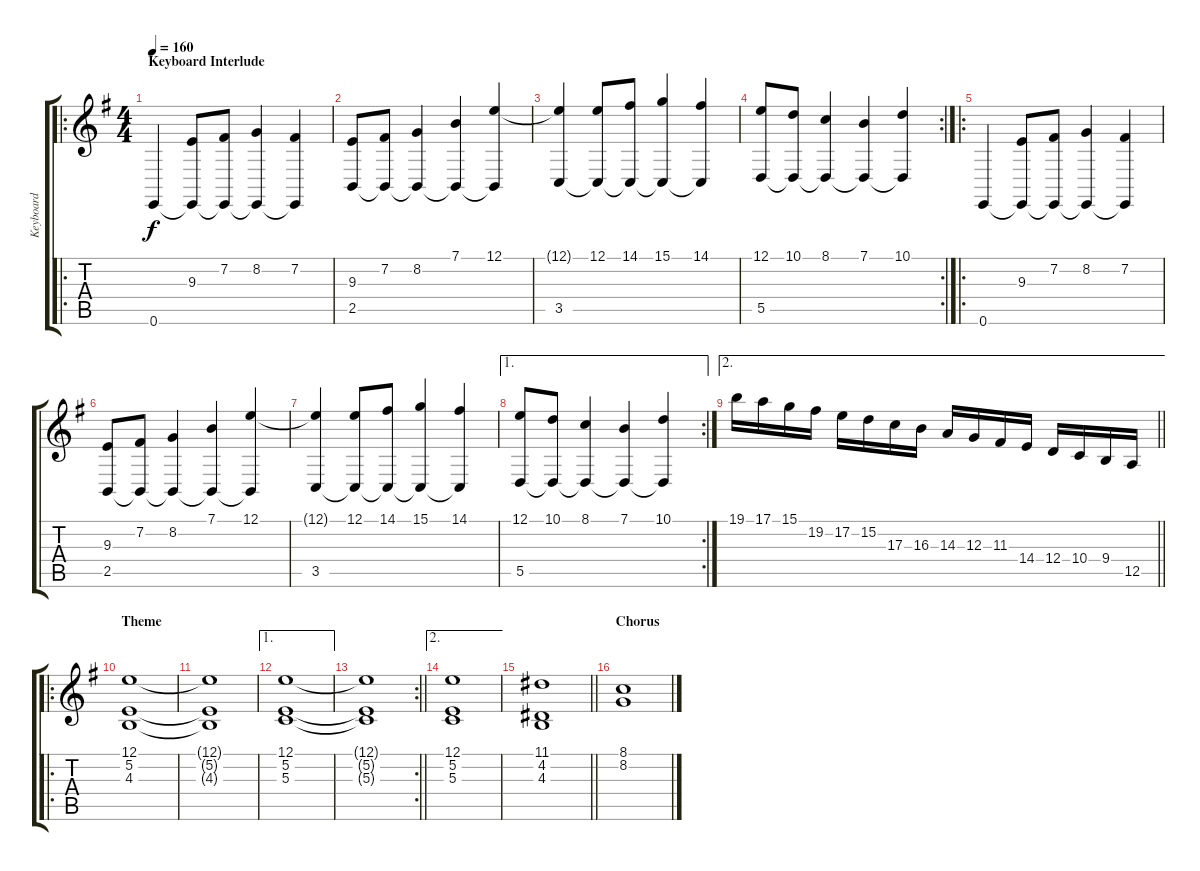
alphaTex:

\track ("Keyboard" "Keyboard") {instrument stringensemble1}
\staff {score tabs}
\tuning (E4 B3 G3 D3 A2 E2) {hide}
\ro
\ts (4 4)
\section ("" "Keyboard Interlude")
\tempo 160
\clef g2
\ks eminor
0.6.4{dy f} (9.3 0.6{t}).8 (7.2 0.6{t}).8 (8.2 0.6{t}).4 (7.2 0.6{t}).4 |
(9.3 2.5).8 (7.2 2.5{t}).8 (8.2 2.5{t}).4 (7.1 2.5{t}).4 (12.1 2.5{t}).4 |
(12.1{t} 3.5).4 (12.1 3.5{t}).8 (14.1 3.5{t}).8 (15.1 3.5{t}).4 (14.1 3.5{t}).4 |
\rc 2
(12.1 5.5).8 (10.1 5.5{t}).8 (8.1 5.5{t}).4 (7.1 5.5{t}).4 (10.1 5.5{t}).4 |
\ro
0.6.4 (9.3 0.6{t}).8 (7.2 0.6{t}).8 (8.2 0.6{t}).4 (7.2 0.6{t}).4 |
(9.3 2.5).8 (7.2 2.5{t}).8 (8.2 2.5{t}).4 (7.1 2.5{t}).4 (12.1 2.5{t}).4 |
(12.1{t} 3.5).4 (12.1 3.5{t}).8 (14.1 3.5{t}).8 (15.1 3.5{t}).4 (14.1 3.5{t}).4 |
\ae 1
\rc 2
(12.1 5.5).8 (10.1 5.5{t}).8 (8.1 5.5{t}).4 (7.1 5.5{t}).4 (10.1 5.5{t}).4 |
\ae 2
\barLineRight lightlight
19.1.16 17.1.16 15.1.16 19.2.16 17.2.16 15.2.16 17.3.16 16.3.16 14.3.16 12.3.16 11.3.16 14.4.16 12.4.16 10.4.16 9.4.16 12.5.16 |
\ro
\section ("" "Theme")
(12.1 5.2 4.3).1 |
(12.1{t} 5.2{t} 4.3{t}).1 |
\ae 1
(12.1 5.2 5.3).1 |
\rc 2
\barLineRight lightlight
(12.1{t} 5.2{t} 5.3{t}).1 |
\ae 2
(12.1 5.2 5.3).1 |
\barLineRight lightlight
(11.1 4.2 4.3).1 |
\section ("" "Chorus")
(8.1 8.2).1
